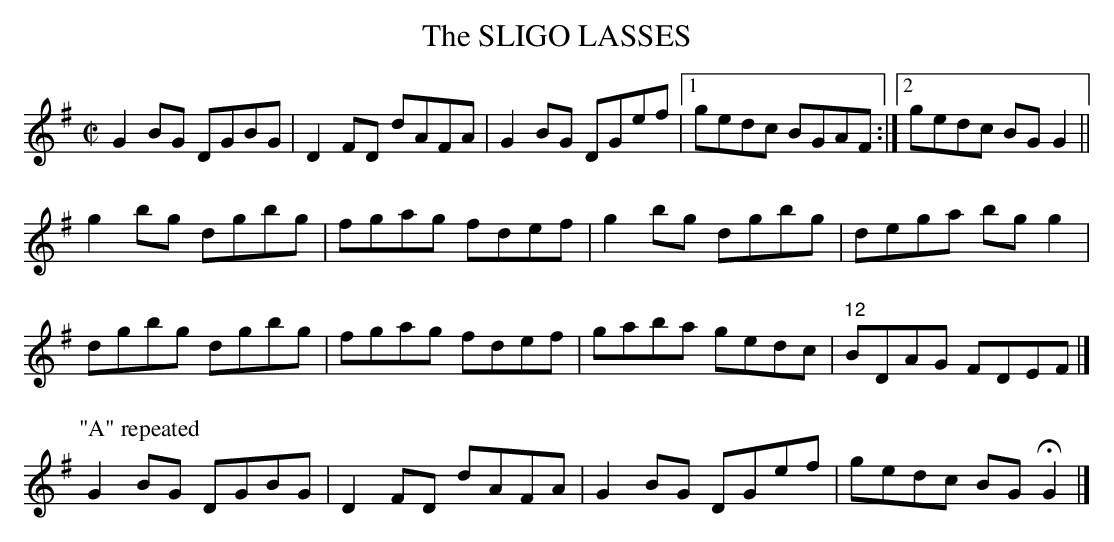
X:1
T:SLIGO LASSES, The
M:C|
L:1/8
K:G
G2BG DGBG|D2 FD dAFA|G2BG DGef|1 gedc BGAF:|\
[2 gedc BGG2||
g2bg dgbg|fgag fdef|g2bg dgbg|dega bg g2|
dgbg dgbg|fgag fdef|gaba gedc|"12"BDAG FDEF|]
P:"A" repeated
G2BG DGBG|D2 FD dAFA|G2BG DGef|gedc BGHG2|]
